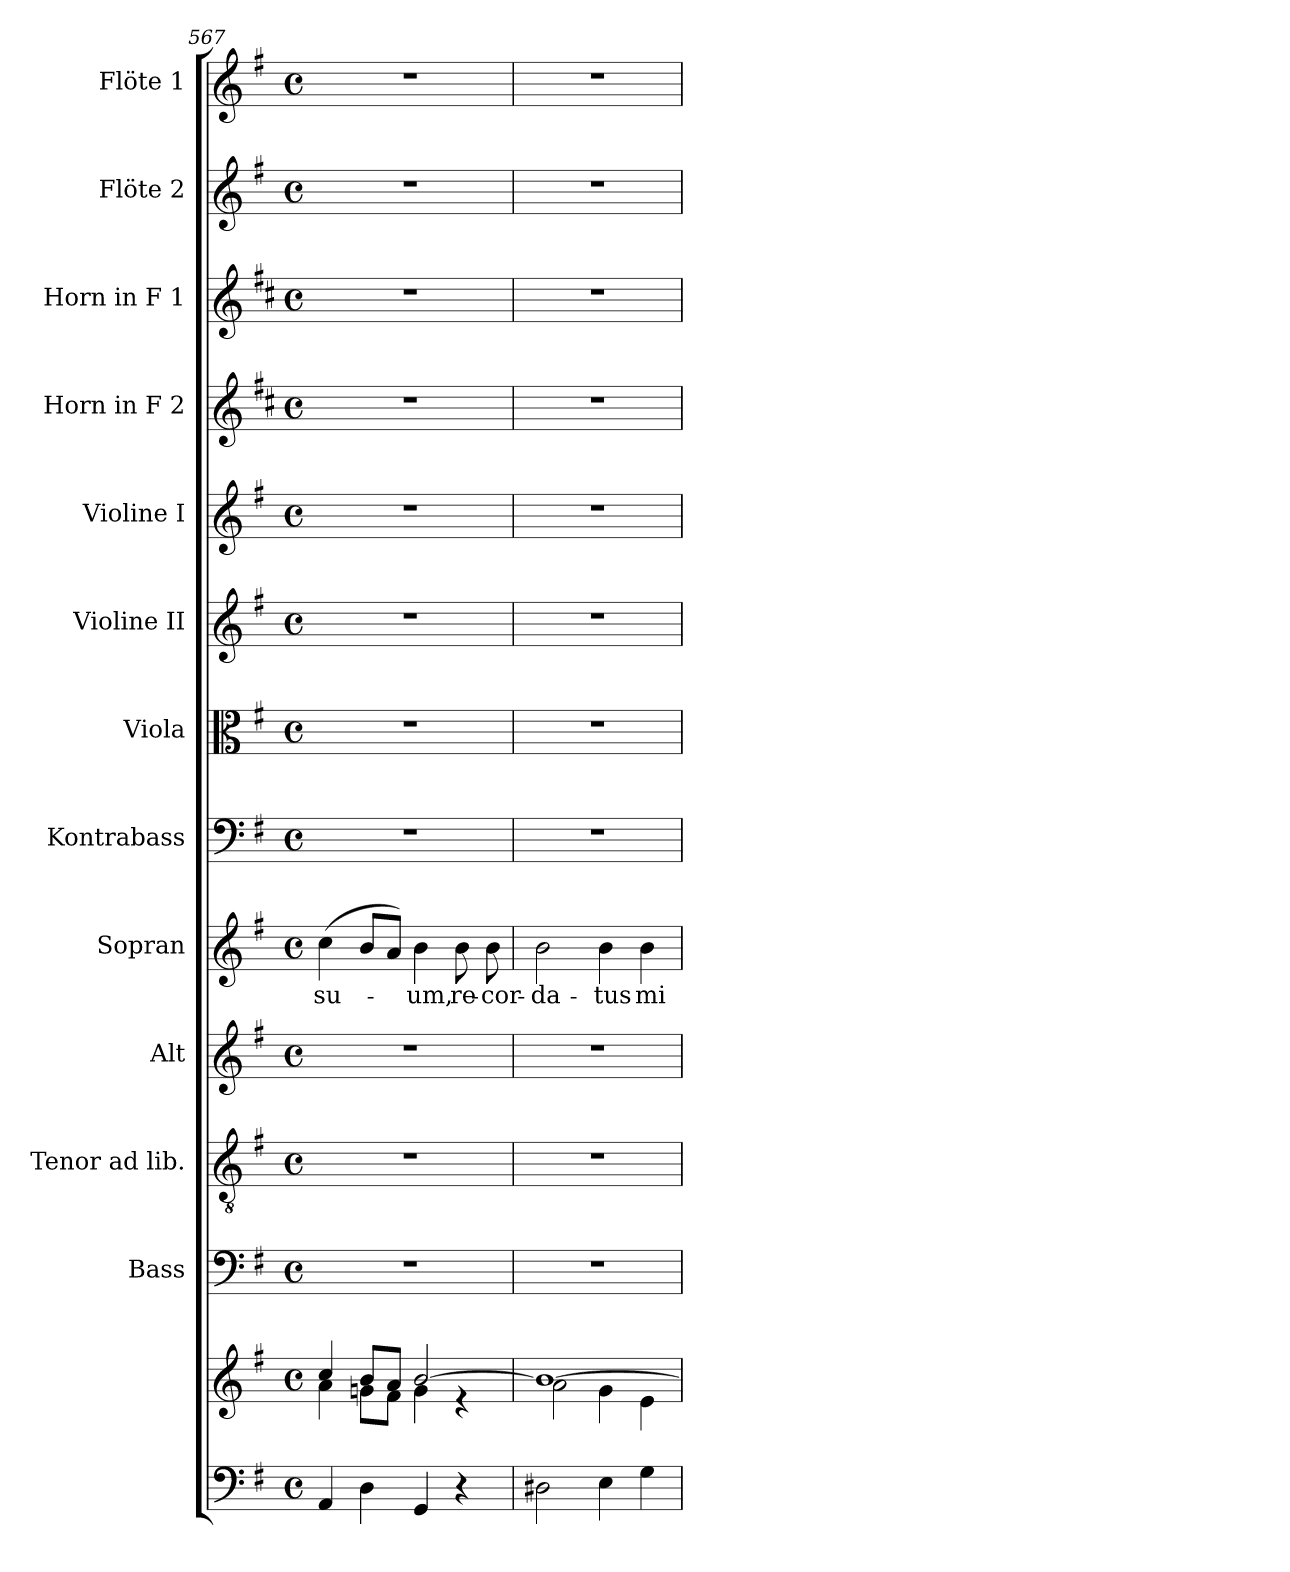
**kern	**kern	**kern	**kern	**kern	**kern	**text	**kern	**kern	**kern	**kern	**kern	**kern	**kern	**kern
*part13	*part13	*part12	*part11	*part10	*part9	*part9	*part8	*part7	*part6	*part5	*part4	*part3	*part2	*part1
*staff14	*staff13	*staff12	*staff11	*staff10	*staff9	*staff9	*staff8	*staff7	*staff6	*staff5	*staff4	*staff3	*staff2	*staff1
*	*	*I"Bass	*I"Tenor ad lib.	*I"Alt	*I"Sopran	*	*I"Kontrabass	*I"Viola	*I"Violine II	*I"Violine I	*I"Horn in F 2	*I"Horn in F 1	*I"Flöte 2	*I"Flöte 1
*	*	*I'B.	*I'T.	*I'A.	*I'S.	*	*I'Kb.	*I'Vla.	*I'Vl. II	*I'Vl. I	*	*	*I'Fl. 2	*I'Fl. 1
!!LO:PB:g=z
*clefF4	*clefG2	*clefF4	*clefGv2	*clefG2	*clefG2	*	*clefF4	*clefC3	*clefG2	*clefG2	*clefG2	*clefG2	*clefG2	*clefG2
*	*	*	*	*	*	*	*ITrd7c12	*	*	*	*ITrd4c7	*ITrd4c7	*	*
*k[f#]	*k[f#]	*k[f#]	*k[f#]	*k[f#]	*k[f#]	*	*k[f#]	*k[f#]	*k[f#]	*k[f#]	*k[f#]	*k[f#]	*k[f#]	*k[f#]
*G:	*G:	*G:	*G:	*G:	*G:	*	*G:	*G:	*G:	*G:	*G:	*G:	*G:	*G:
*M4/4	*M4/4	*M4/4	*M4/4	*M4/4	*M4/4	*	*M4/4	*M4/4	*M4/4	*M4/4	*M4/4	*M4/4	*M4/4	*M4/4
*met(c)	*met(c)	*met(c)	*met(c)	*met(c)	*met(c)	*	*met(c)	*met(c)	*met(c)	*met(c)	*met(c)	*met(c)	*met(c)	*met(c)
=567	=567	=567	=567	=567	=567	=567	=567	=567	=567	=567	=567	=567	=567	=567
*	*^	*	*	*	*	*	*	*	*	*	*	*	*	*
!	!	!	!	!	!	!	!LO:LY:b	!	!	!	!	!	!	!	!
4AA/	4cc/	4a\	1r	1r	1r	(>4cc\	su-	1r	1r	1r	1r	1r	1r	1r	1r
4D\	8b/L	8gn\L	.	.	.	8b/L	.	.	.	.	.	.	.	.	.
.	8a/J	8f#\J	.	.	.	8a/J)	.	.	.	.	.	.	.	.	.
!	!	!	!	!	!	!	!LO:LY:b	!	!	!	!	!	!	!	!
4GG/	[>2b/	4g\	.	.	.	4b\	-um,	.	.	.	.	.	.	.	.
!	!	!	!	!	!	!	!LO:LY:b	!	!	!	!	!	!	!	!
4r	.	4re	.	.	.	8b\	re-	.	.	.	.	.	.	.	.
!	!	!	!	!	!	!	!LO:LY:b	!	!	!	!	!	!	!	!
.	.	.	.	.	.	8b\	-cor-	.	.	.	.	.	.	.	.
=568	=568	=568	=568	=568	=568	=568	=568	=568	=568	=568	=568	=568	=568	=568	=568
!	!	!	!	!	!	!	!LO:LY:b	!	!	!	!	!	!	!	!
2D#X\	1b_	2a\	1r	1r	1r	2b\	-da-	1r	1r	1r	1r	1r	1r	1r	1r
!	!	!	!	!	!	!	!LO:LY:b	!	!	!	!	!	!	!	!
4E\	.	4g\	.	.	.	4b\	-tus	.	.	.	.	.	.	.	.
!	!	!	!	!	!	!	!LO:LY:b	!	!	!	!	!	!	!	!
4G\	.	4e\	.	.	.	4b\	mi-	.	.	.	.	.	.	.	.
*	*v	*v	*	*	*	*	*	*	*	*	*	*	*	*	*
=	=	=	=	=	=	=	=	=	=	=	=	=	=	=
*-	*-	*-	*-	*-	*-	*-	*-	*-	*-	*-	*-	*-	*-	*-
